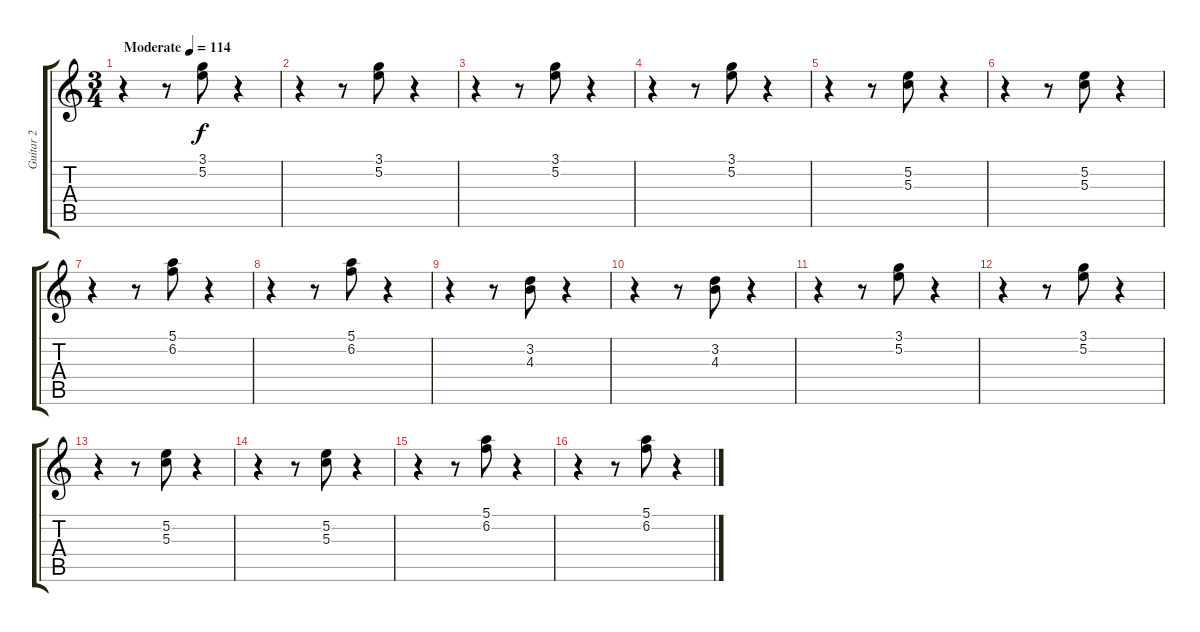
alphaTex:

\track ("Guitar 2" "Guitar 2") {instrument overdrivenguitar}
\staff {score tabs}
\tuning (E4 B3 G3 D3 A2 E2) {hide}
\ts (3 4)
\tempo (114 "Moderate")
\clef g2
\ks c
r.4{dy f instrument overdrivenguitar} r.8 (3.1 5.2).8 r.4 |
r.4 r.8 (3.1 5.2).8 r.4 |
r.4 r.8 (3.1 5.2).8 r.4 |
r.4 r.8 (3.1 5.2).8 r.4 |
r.4 r.8 (5.2 5.3).8 r.4 |
r.4 r.8 (5.2 5.3).8 r.4 |
r.4 r.8 (5.1 6.2).8 r.4 |
r.4 r.8 (5.1 6.2).8 r.4 |
r.4 r.8 (3.2 4.3).8 r.4 |
r.4 r.8 (3.2 4.3).8 r.4 |
r.4 r.8 (3.1 5.2).8 r.4 |
r.4 r.8 (3.1 5.2).8 r.4 |
r.4 r.8 (5.2 5.3).8 r.4 |
r.4 r.8 (5.2 5.3).8 r.4 |
r.4 r.8 (5.1 6.2).8 r.4 |
r.4 r.8 (5.1 6.2).8 r.4
